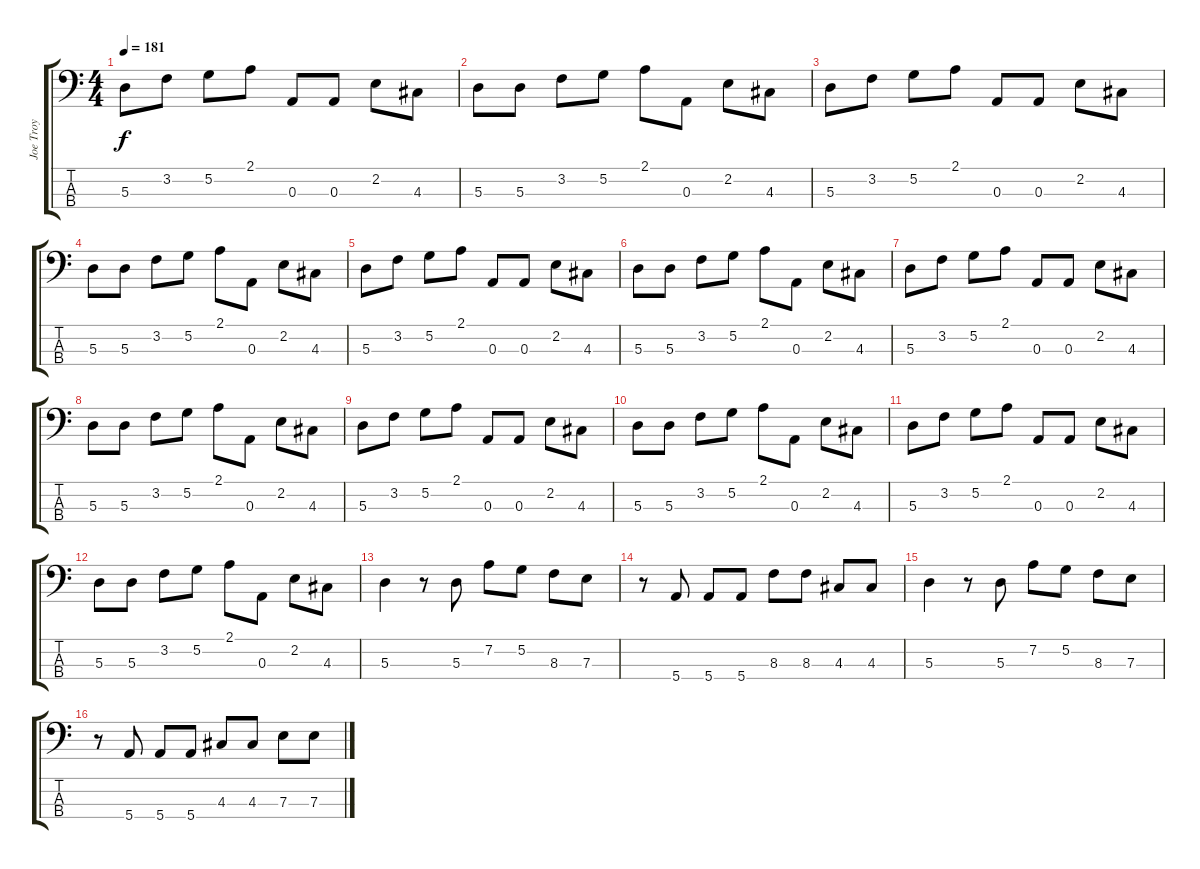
\track ("Joe Troy" "Joe Troy") {instrument electricbassfinger}
\staff {score tabs}
\tuning (G2 D2 A1 E1) {hide}
\ts (4 4)
\tempo 181
\clef f4
\ks c
5.3.8{dy f instrument electricbasspick} 3.2.8 5.2.8 2.1.8 0.3.8 0.3.8 2.2.8 4.3.8 |
5.3.8 5.3.8 3.2.8 5.2.8 2.1.8 0.3.8 2.2.8 4.3.8 |
5.3.8 3.2.8 5.2.8 2.1.8 0.3.8 0.3.8 2.2.8 4.3.8 |
5.3.8 5.3.8 3.2.8 5.2.8 2.1.8 0.3.8 2.2.8 4.3.8 |
5.3.8{instrument electricbassfinger} 3.2.8 5.2.8 2.1.8 0.3.8 0.3.8 2.2.8 4.3.8 |
5.3.8 5.3.8 3.2.8 5.2.8 2.1.8 0.3.8 2.2.8 4.3.8 |
5.3.8 3.2.8 5.2.8 2.1.8 0.3.8 0.3.8 2.2.8 4.3.8 |
5.3.8 5.3.8 3.2.8 5.2.8 2.1.8 0.3.8 2.2.8 4.3.8 |
5.3.8{instrument electricbassfinger} 3.2.8 5.2.8 2.1.8 0.3.8 0.3.8 2.2.8 4.3.8 |
5.3.8 5.3.8 3.2.8 5.2.8 2.1.8 0.3.8 2.2.8 4.3.8 |
5.3.8 3.2.8 5.2.8 2.1.8 0.3.8 0.3.8 2.2.8 4.3.8 |
5.3.8 5.3.8 3.2.8 5.2.8 2.1.8 0.3.8 2.2.8 4.3.8 |
5.3.4 r.8 5.3.8 7.2.8 5.2.8 8.3.8 7.3.8 |
r.8 5.4.8 5.4.8 5.4.8 8.3.8 8.3.8 4.3.8 4.3.8 |
5.3.4 r.8 5.3.8 7.2.8 5.2.8 8.3.8 7.3.8 |
r.8 5.4.8 5.4.8 5.4.8 4.3.8 4.3.8 7.3.8 7.3.8
